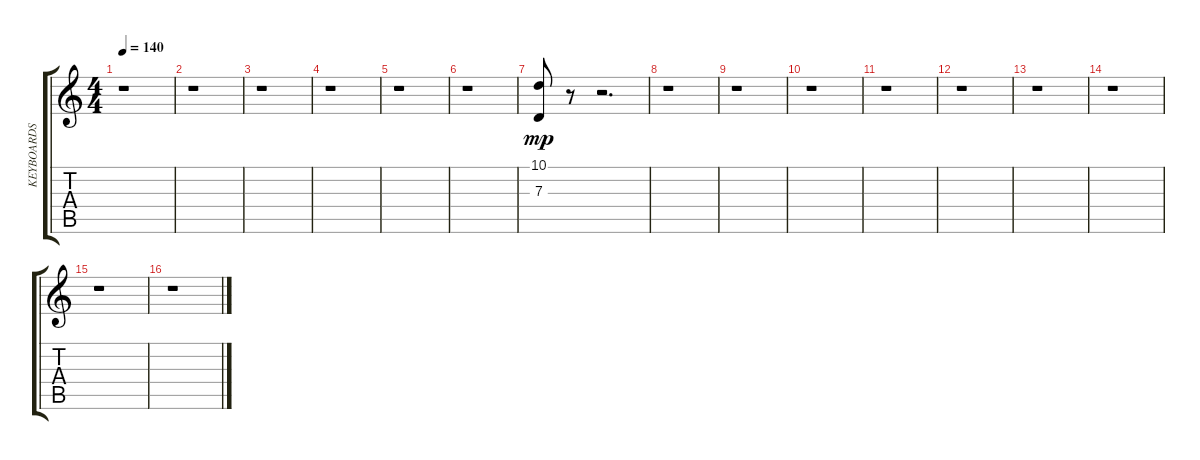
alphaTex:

\track ("KEYBOARDS 3" "KEYBOARDS ") {instrument orchestrahit}
\staff {score tabs}
\tuning (E4 B3 G3 D3 A2 E2) {hide}
\ts (4 4)
\tempo 140
\clef g2
\ks c
r.1{dy mp} |
r.1 |
r.1 |
r.1 |
r.1 |
r.1 |
(10.1 7.3).8 r.8 r.2{d} |
r.1 |
r.1 |
r.1 |
r.1 |
r.1 |
r.1 |
r.1 |
r.1 |
r.1
